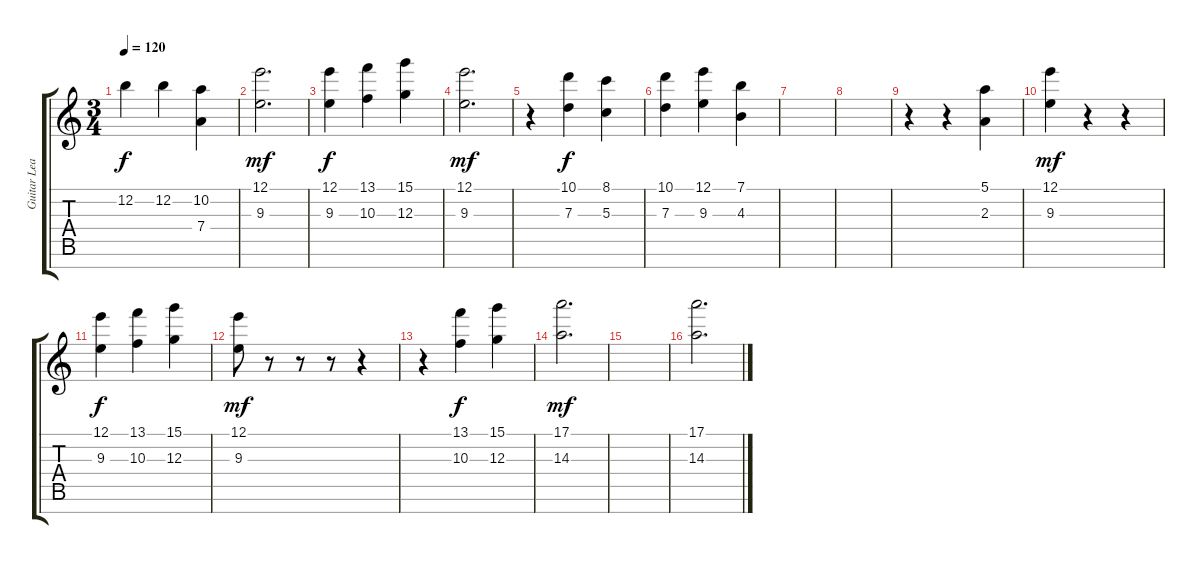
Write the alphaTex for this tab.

\track ("Guitar Lead" "Guitar Lea") {instrument acousticguitarsteel}
\staff {score tabs}
\tuning (E4 B3 G3 D3 A2 E2 B1) {hide}
\ts (3 4)
\tempo 120
\clef g2
\ks c
12.2.4{dy f} 12.2.4 (10.2 7.4).4 |
(12.1 9.3).2{d dy mf} |
(12.1 9.3).4{dy f} (13.1 10.3).4 (15.1 12.3).4 |
(12.1 9.3).2{d dy mf} |
r.4 (10.1 7.3).4{dy f} (8.1 5.3).4 |
(10.1 7.3).4 (12.1 9.3).4 (7.1 4.3).4 |
|
|
r.4 r.4 (5.1 2.3).4 |
(12.1 9.3).4{dy mf} r.4 r.4 |
(12.1 9.3).4{dy f} (13.1 10.3).4 (15.1 12.3).4 |
(12.1 9.3).8{dy mf} r.8 r.8 r.8 r.4 |
r.4 (13.1 10.3).4{dy f} (15.1 12.3).4 |
(17.1 14.3).2{d dy mf} |
|
(17.1 14.3).2{d}
